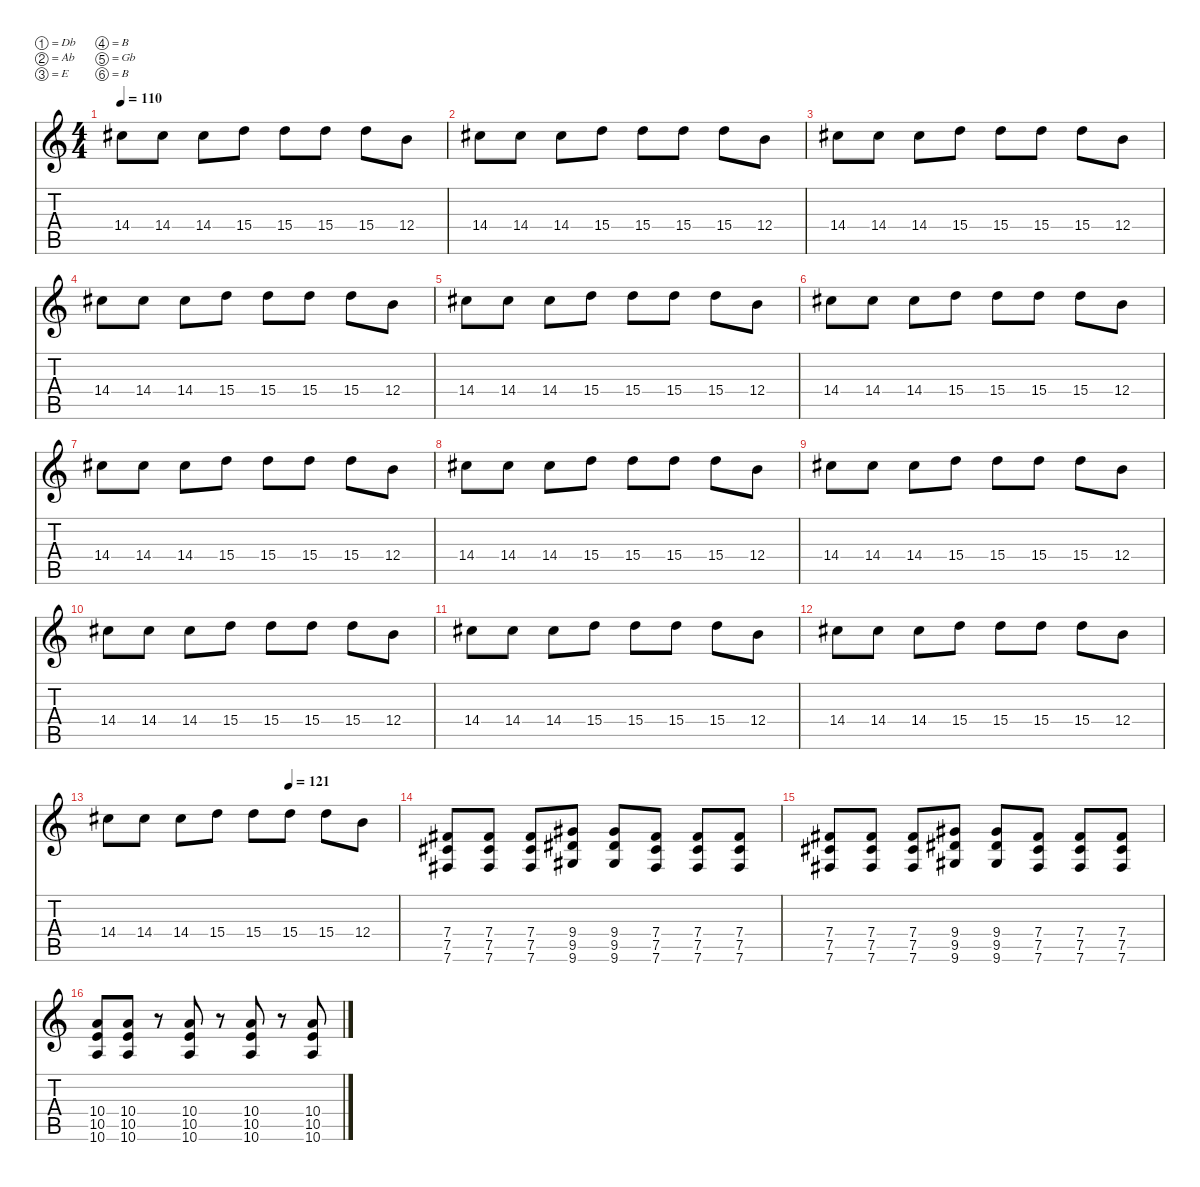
\defaultSystemsLayout 4
\hideDynamics
\bracketExtendMode nobrackets
\singleTrackTrackNamePolicy hidden
\multiTrackTrackNamePolicy hidden
\firstSystemTrackNameMode fullname
\firstSystemTrackNameOrientation horizontal
\otherSystemsTrackNameOrientation horizontal
\track ("Guitar II [Mike Gallagher]" "dist.guit.") {instrument distortionguitar}
\staff {score tabs}
\tuning (Db4 Ab3 E3 B2 Gb2 B1)
\ts (4 4)
\tempo 110
\clef g2
\ks c
14.4{acc #}.8{dy f beam Down} 14.4{acc #}.8{beam Down} 14.4{acc #}.8{beam Down} 15.4.8{beam Down} 15.4.8{beam Down} 15.4.8{beam Down} 15.4.8{beam Down} 12.4.8{beam Down} |
14.4{acc #}.8{beam Down} 14.4{acc #}.8{beam Down} 14.4{acc #}.8{beam Down} 15.4.8{beam Down} 15.4.8{beam Down} 15.4.8{beam Down} 15.4.8{beam Down} 12.4.8{beam Down} |
14.4{acc #}.8{beam Down} 14.4{acc #}.8{beam Down} 14.4{acc #}.8{beam Down} 15.4.8{beam Down} 15.4.8{beam Down} 15.4.8{beam Down} 15.4.8{beam Down} 12.4.8{beam Down} |
14.4{acc #}.8{beam Down} 14.4{acc #}.8{beam Down} 14.4{acc #}.8{beam Down} 15.4.8{beam Down} 15.4.8{beam Down} 15.4.8{beam Down} 15.4.8{beam Down} 12.4.8{beam Down} |
14.4{acc #}.8{beam Down} 14.4{acc #}.8{beam Down} 14.4{acc #}.8{beam Down} 15.4.8{beam Down} 15.4.8{beam Down} 15.4.8{beam Down} 15.4.8{beam Down} 12.4.8{beam Down} |
14.4{acc #}.8{beam Down} 14.4{acc #}.8{beam Down} 14.4{acc #}.8{beam Down} 15.4.8{beam Down} 15.4.8{beam Down} 15.4.8{beam Down} 15.4.8{beam Down} 12.4.8{beam Down} |
14.4{acc #}.8{beam Down} 14.4{acc #}.8{beam Down} 14.4{acc #}.8{beam Down} 15.4.8{beam Down} 15.4.8{beam Down} 15.4.8{beam Down} 15.4.8{beam Down} 12.4.8{beam Down} |
14.4{acc #}.8{beam Down} 14.4{acc #}.8{beam Down} 14.4{acc #}.8{beam Down} 15.4.8{beam Down} 15.4.8{beam Down} 15.4.8{beam Down} 15.4.8{beam Down} 12.4.8{beam Down} |
14.4{acc #}.8{beam Down} 14.4{acc #}.8{beam Down} 14.4{acc #}.8{beam Down} 15.4.8{beam Down} 15.4.8{beam Down} 15.4.8{beam Down} 15.4.8{beam Down} 12.4.8{beam Down} |
14.4{acc #}.8{beam Down} 14.4{acc #}.8{beam Down} 14.4{acc #}.8{beam Down} 15.4.8{beam Down} 15.4.8{beam Down} 15.4.8{beam Down} 15.4.8{beam Down} 12.4.8{beam Down} |
14.4{acc #}.8{beam Down} 14.4{acc #}.8{beam Down} 14.4{acc #}.8{beam Down} 15.4.8{beam Down} 15.4.8{beam Down} 15.4.8{beam Down} 15.4.8{beam Down} 12.4.8{beam Down} |
14.4{acc #}.8{beam Down} 14.4{acc #}.8{beam Down} 14.4{acc #}.8{beam Down} 15.4.8{beam Down} 15.4.8{beam Down} 15.4.8{beam Down} 15.4.8{beam Down} 12.4.8{beam Down} |
\tempo (121 0.625)
14.4{acc #}.8{beam Down} 14.4{acc #}.8{beam Down} 14.4{acc #}.8{beam Down} 15.4.8{beam Down} 15.4.8{beam Down} 15.4.8{beam Down} 15.4.8{beam Down} 12.4.8{beam Down} |
(7.4{acc #} 7.5{acc #} 7.6{acc #}).8{beam Up} (7.4{acc #} 7.5{acc #} 7.6{acc #}).8{beam Up} (7.4{acc #} 7.5{acc #} 7.6{acc #}).8{beam Up} (9.4{acc #} 9.5{acc #} 9.6{acc #}).8{beam Up} (9.4{acc #} 9.5{acc #} 9.6{acc #}).8{beam Up} (7.4{acc #} 7.5{acc #} 7.6{acc #}).8{beam Up} (7.4{acc #} 7.5{acc #} 7.6{acc #}).8{beam Up} (7.4{acc #} 7.5{acc #} 7.6{acc #}).8{beam Up} |
(7.4{acc #} 7.5{acc #} 7.6{acc #}).8{beam Up} (7.4{acc #} 7.5{acc #} 7.6{acc #}).8{beam Up} (7.4{acc #} 7.5{acc #} 7.6{acc #}).8{beam Up} (9.4{acc #} 9.5{acc #} 9.6{acc #}).8{beam Up} (9.4{acc #} 9.5{acc #} 9.6{acc #}).8{beam Up} (7.4{acc #} 7.5{acc #} 7.6{acc #}).8{beam Up} (7.4{acc #} 7.5{acc #} 7.6{acc #}).8{beam Up} (7.4{acc #} 7.5{acc #} 7.6{acc #}).8{beam Up} |
(10.4 10.5 10.6).8{beam Up} (10.4 10.5 10.6).8{beam Up} r.8{beam Up} (10.4 10.5 10.6).8{beam Up} r.8{beam Up} (10.4 10.5 10.6).8{beam Up} r.8{beam Up} (10.4 10.5 10.6).8{beam Up}
